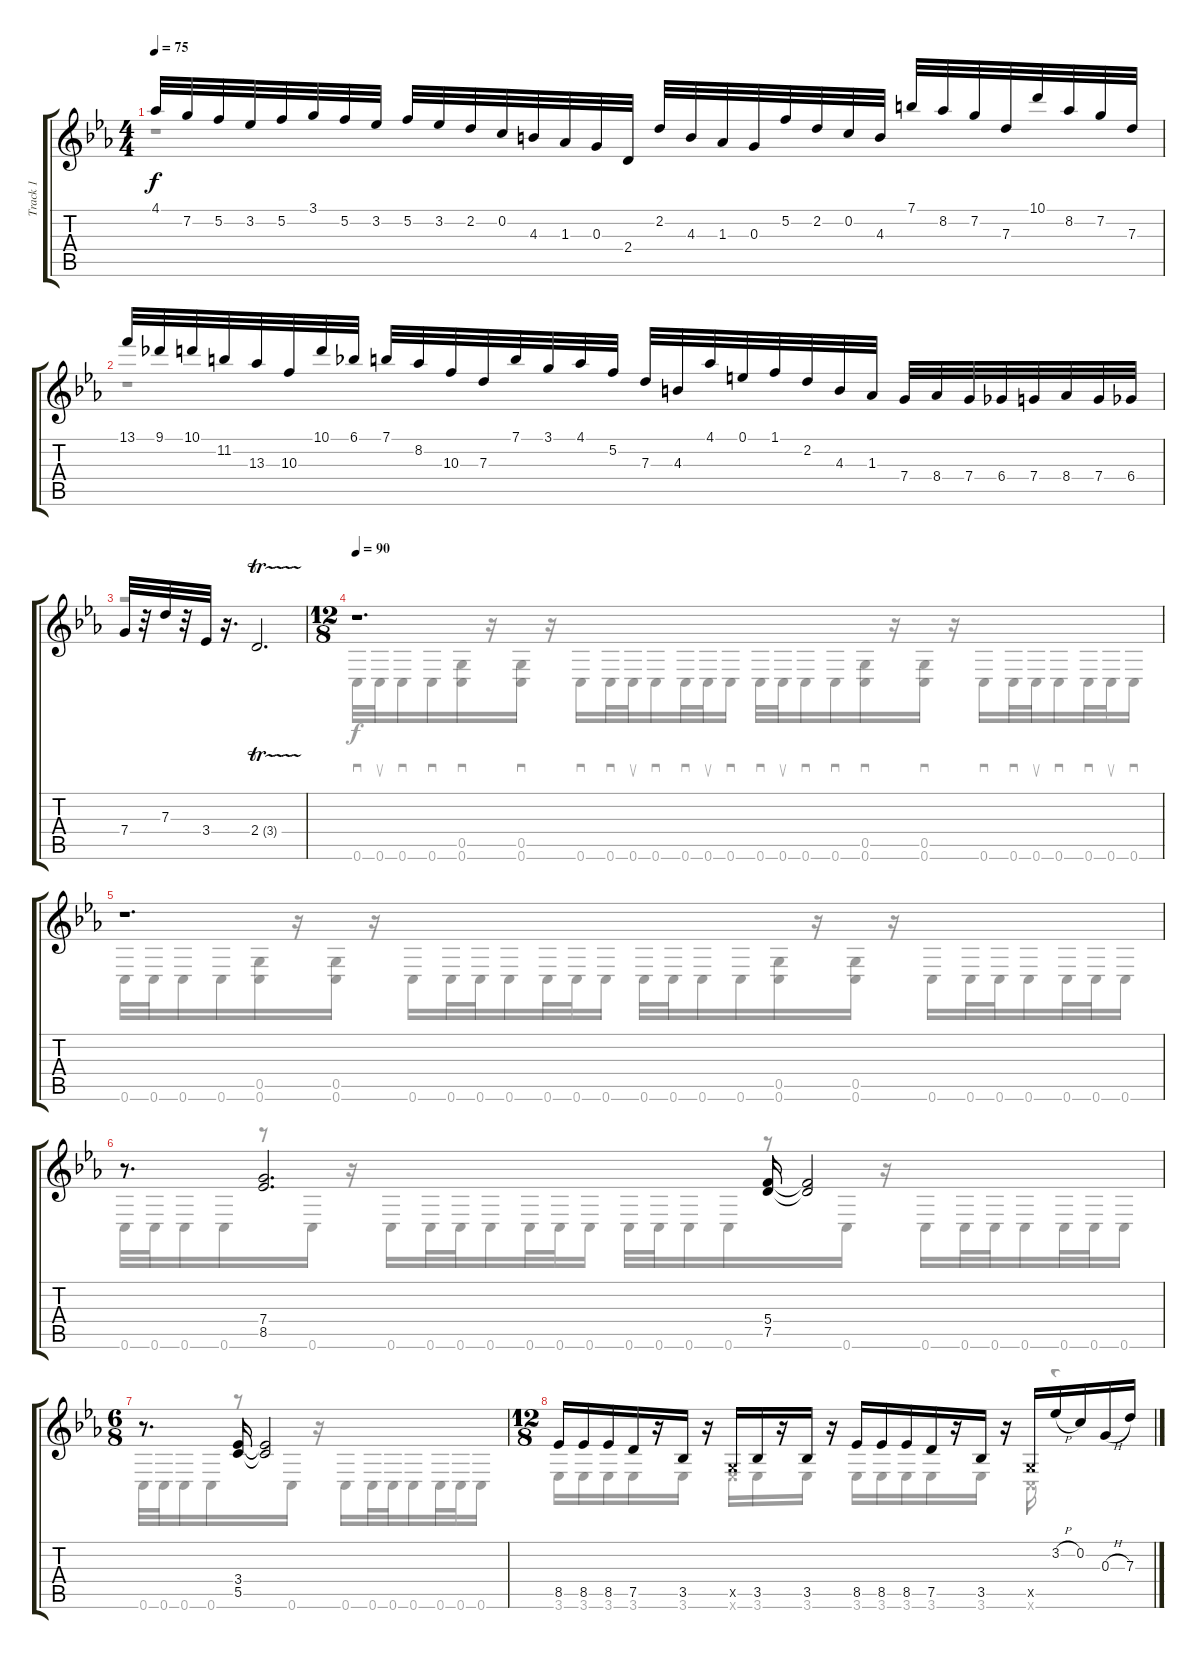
\track ("Track 1" "Track 1") {instrument acousticguitarsteel}
\staff {score tabs}
\tuning (E4 C4 G3 C3 G2 C2) {hide}
\voice
\ts (4 4)
\tempo 75
\clef g2
\ks cminor
4.1.32{dy f} 7.2.32 5.2.32 3.2.32 5.2.32 3.1.32 5.2.32 3.2.32 5.2.32 3.2.32 2.2.32 0.2.32 4.3.32 1.3.32 0.3.32 2.4.32 2.2.32 4.3.32 1.3.32 0.3.32 5.2.32 2.2.32 0.2.32 4.3.32 7.1.32 8.2.32 7.2.32 7.3.32 10.1.32 8.2.32 7.2.32 7.3.32 |
13.1.32 9.1.32 10.1.32 11.2.32 13.3.32 10.3.32 10.1.32 6.1.32 7.1.32 8.2.32 10.3.32 7.3.32 7.1.32 3.1.32 4.1.32 5.2.32 7.3.32 4.3.32 4.1.32 0.1.32 1.1.32 2.2.32 4.3.32 1.3.32 7.4.32 8.4.32 7.4.32 6.4.32 7.4.32 8.4.32 7.4.32 6.4.32 |
7.4.32 r.32 7.3.32 r.32 3.4.32 r.16{d} 2.4{tr (3 32)}.2{d} |
\ts (12 8)
\tempo 90
r.1{d} |
r.1{d} |
r.8{d} (7.4 8.5).2{d} (5.4 7.5).16 (5.4{t} 7.5{t}).2 |
\ts (6 8)
r.8{d} (3.4 5.5).16 (3.4{t} 5.5{t}).2 |
\ts (12 8)
8.5.16 8.5.16 8.5.16 7.5.16 r.16 3.5.16 r.16 0.5{x}.16 3.5.16 r.16 3.5.16 r.16 8.5.16 8.5.16 8.5.16 7.5.16 r.16 3.5.16 r.16 0.5{x}.16 3.2{h}.16 0.2.16 0.3{h}.16 7.3.16
\voice
\clef g2
\ottava regular
\simile none
\ks cminor
r.1{dy f} |
r.1 |
r.1 |
0.6.32{sd} 0.6.32{su} 0.6.16{sd} 0.6.16{sd} (0.5 0.6).16{sd} r.16 (0.5 0.6).16{sd} r.16 0.6.16{sd} 0.6.32{sd} 0.6.32{su} 0.6.16{sd} 0.6.32{sd} 0.6.32{su} 0.6.16{sd} 0.6.32{sd} 0.6.32{su} 0.6.16{sd} 0.6.16{sd} (0.5 0.6).16{sd} r.16 (0.5 0.6).16{sd} r.16 0.6.16{sd} 0.6.32{sd} 0.6.32{su} 0.6.16{sd} 0.6.32{sd} 0.6.32{su} 0.6.16{sd} |
0.6.32 0.6.32 0.6.16 0.6.16 (0.5 0.6).16 r.16 (0.5 0.6).16 r.16 0.6.16 0.6.32 0.6.32 0.6.16 0.6.32 0.6.32 0.6.16 0.6.32 0.6.32 0.6.16 0.6.16 (0.5 0.6).16 r.16 (0.5 0.6).16 r.16 0.6.16 0.6.32 0.6.32 0.6.16 0.6.32 0.6.32 0.6.16 |
0.6.32 0.6.32 0.6.16 0.6.16 r.8 0.6.16 r.16 0.6.16 0.6.32 0.6.32 0.6.16 0.6.32 0.6.32 0.6.16 0.6.32 0.6.32 0.6.16 0.6.16 r.8 0.6.16 r.16 0.6.16 0.6.32 0.6.32 0.6.16 0.6.32 0.6.32 0.6.16 |
0.6.32 0.6.32 0.6.16 0.6.16 r.8 0.6.16 r.16 0.6.16 0.6.32 0.6.32 0.6.16 0.6.32 0.6.32 0.6.16 |
3.6.16 3.6.16 3.6.16 3.6.16 r.16 3.6.16 r.16 3.6{x}.16 3.6.16 r.16 3.6.16 r.16 3.6.16 3.6.16 3.6.16 3.6.16 r.16 3.6.16 r.16 0.6{x}.16 r.4
